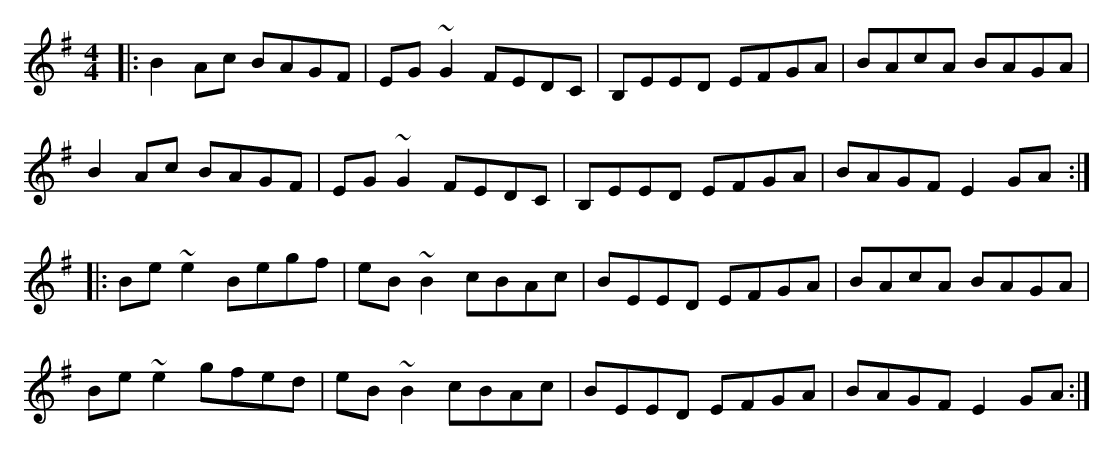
X:1
M:4/4
K:Emin
|:B2Ac BAGF|EG~G2 FEDC|B,EED EFGA|BAcA BAGA|
B2Ac BAGF|EG~G2 FEDC|B,EED EFGA|BAGF E2GA:|
|:Be~e2 Begf|eB~B2 cBAc|BEED EFGA|BAcA BAGA|
Be~e2 gfed|eB~B2 cBAc|BEED EFGA|BAGF E2GA:|
